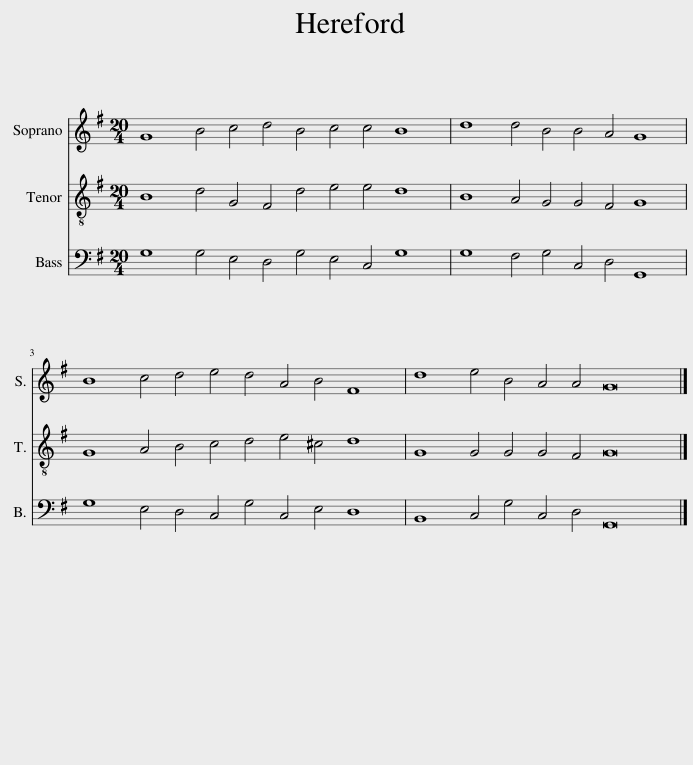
X:1
%%score 1 2 3
L:1/8
M:20/4
I:linebreak $
K:G
V:1 treble
V:2 treble-8
V:3 bass
V:1
 G8 B4 c4 d4 B4 c4 c4 B8 | d8 d4 B4 B4 A4 G8 |$ B8 c4 d4 e4 d4 A4 B4 F8 | d8 e4 B4 A4 A4 G16 |] %4
V:2
 B8 d4 G4 F4 d4 e4 e4 d8 | B8 A4 G4 G4 F4 G8 |$ G8 A4 B4 c4 d4 e4 ^c4 d8 | G8 G4 G4 G4 F4 G16 |] %4
V:3
 G,8 G,4 E,4 D,4 G,4 E,4 C,4 G,8 | G,8 F,4 G,4 C,4 D,4 G,,8 |$ G,8 E,4 D,4 C,4 G,4 C,4 E,4 D,8 | B,,8 C,4 G,4 C,4 D,4 G,,16 |] %4
